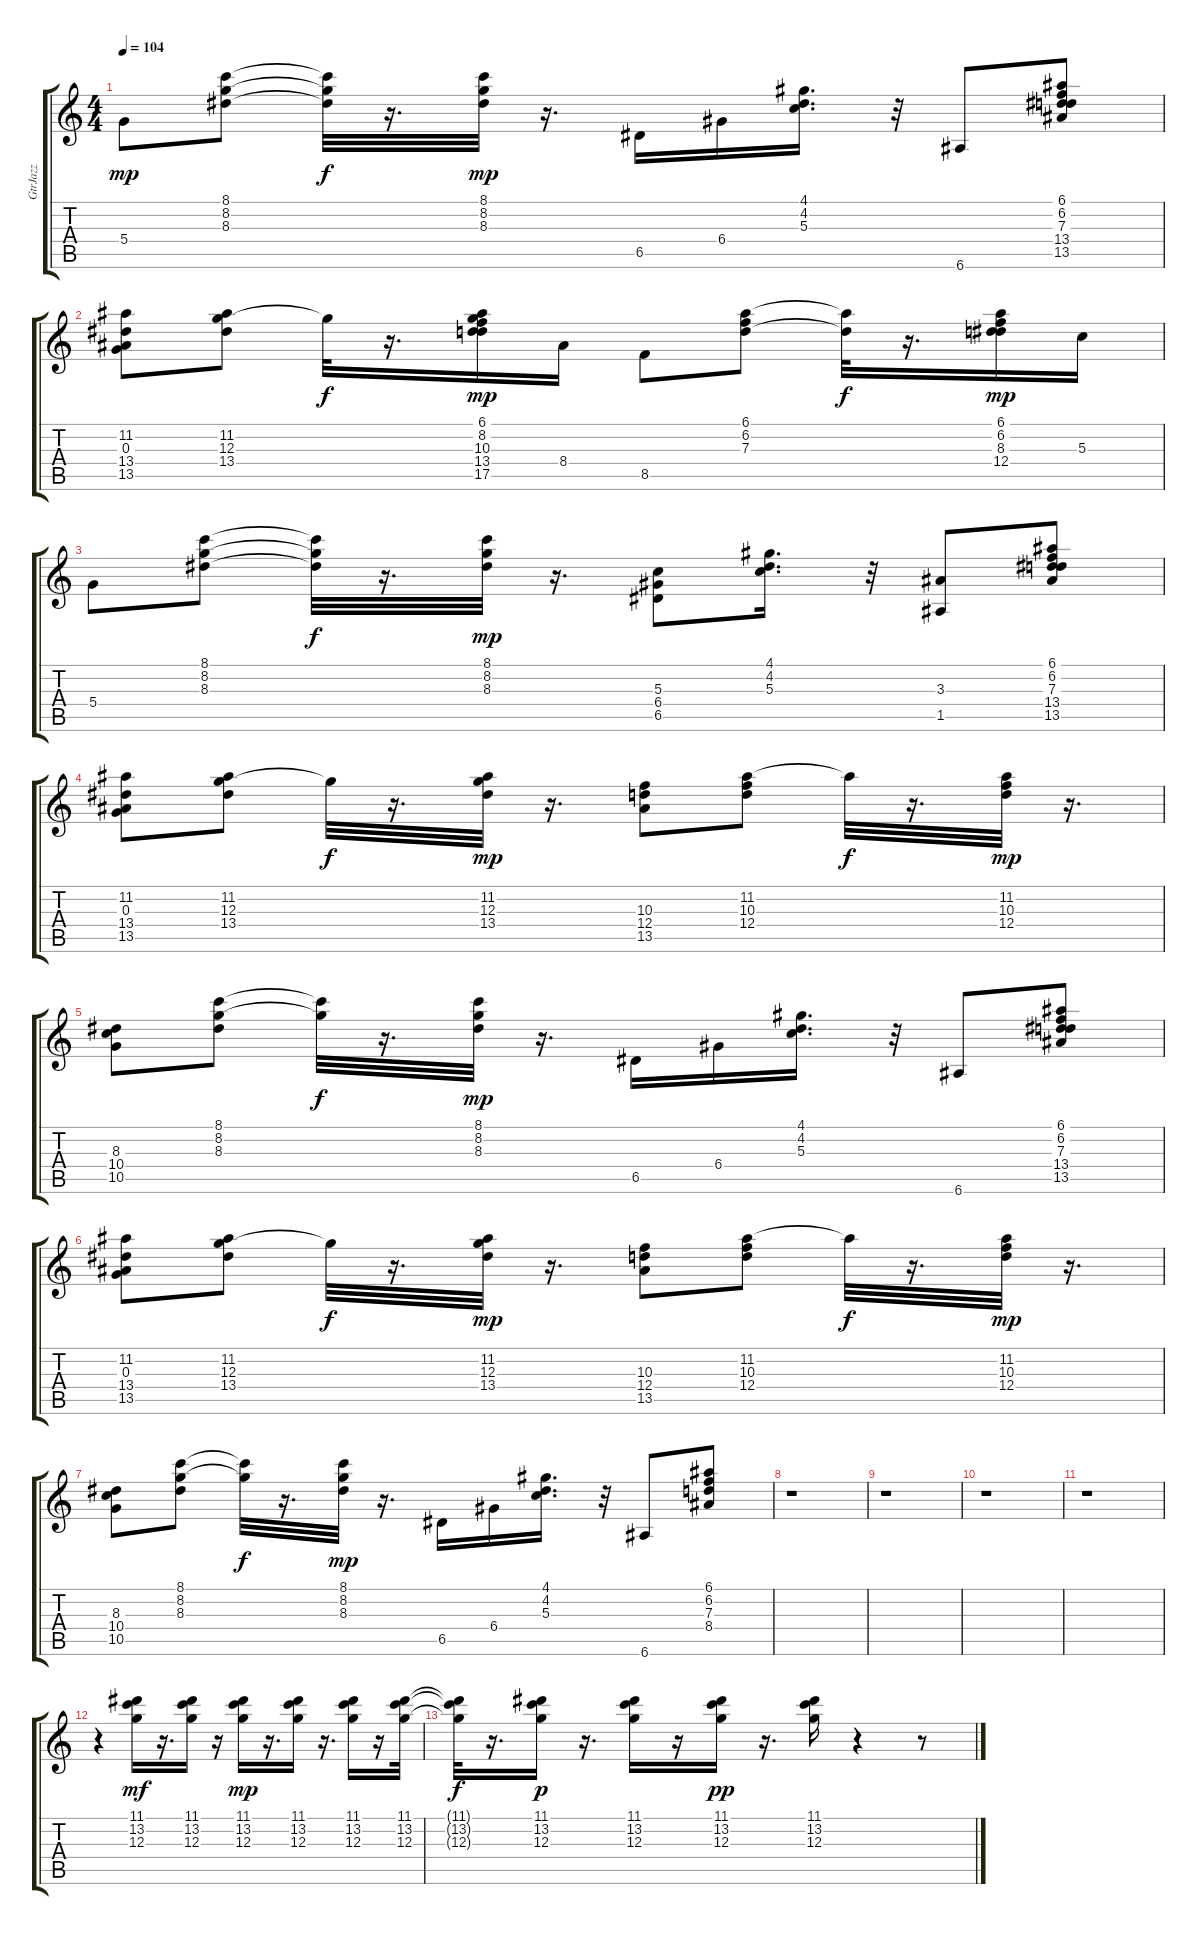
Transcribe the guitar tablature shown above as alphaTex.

\track ("GtrJazz          " "GtrJazz   ") {instrument electricguitarjazz}
\staff {score tabs}
\tuning (E4 B3 G3 D3 A2 E2) {hide}
\ts (4 4)
\tempo 104
\clef g2
\ks c
5.4.8{dy mp} (8.1 8.2 8.3).8 (8.1{t} 8.2{t} 8.3{t}).32{dy f} r.16{d} (8.1 8.2 8.3).32{dy mp} r.16{d} 6.5.16 6.4.16 (4.1 4.2 5.3).16{d} r.32 6.6.8 (6.1 6.2 7.3 13.4 13.5).8 |
(11.2 0.3 13.4 13.5).8 (11.2 12.3 13.4).8 12.3{t}.32{dy f} r.16{d} (6.1 8.2 10.3 13.4 17.5).16{dy mp} 8.4.16 8.5.8 (6.1 6.2 7.3).8 (6.1{t} 7.3{t}).32{dy f} r.16{d} (6.1 6.2 8.3 12.4).16{dy mp} 5.3.16 |
5.4.8 (8.1 8.2 8.3).8 (8.1{t} 8.2{t} 8.3{t}).32{dy f} r.16{d} (8.1 8.2 8.3).32{dy mp} r.16{d} (5.3 6.4 6.5).8 (4.1 4.2 5.3).16{d} r.32 (3.3 1.5).8 (6.1 6.2 7.3 13.4 13.5).8 |
(11.2 0.3 13.4 13.5).8 (11.2 12.3 13.4).8 12.3{t}.32{dy f} r.16{d} (11.2 12.3 13.4).32{dy mp} r.16{d} (10.3 12.4 13.5).8 (11.2 10.3 12.4).8 11.2{t}.32{dy f} r.16{d} (11.2 10.3 12.4).32{dy mp} r.16{d} |
(8.3 10.4 10.5).8 (8.1 8.2 8.3).8 (8.1{t} 8.2{t}).32{dy f} r.16{d} (8.1 8.2 8.3).32{dy mp} r.16{d} 6.5.16 6.4.16 (4.1 4.2 5.3).16{d} r.32 6.6.8 (6.1 6.2 7.3 13.4 13.5).8 |
(11.2 0.3 13.4 13.5).8 (11.2 12.3 13.4).8 12.3{t}.32{dy f} r.16{d} (11.2 12.3 13.4).32{dy mp} r.16{d} (10.3 12.4 13.5).8 (11.2 10.3 12.4).8 11.2{t}.32{dy f} r.16{d} (11.2 10.3 12.4).32{dy mp} r.16{d} |
(8.3 10.4 10.5).8 (8.1 8.2 8.3).8 (8.1{t} 8.2{t}).32{dy f} r.16{d} (8.1 8.2 8.3).32{dy mp} r.16{d} 6.5.16 6.4.16 (4.1 4.2 5.3).16{d} r.32 6.6.8 (6.1 6.2 7.3 8.4).8 |
r.1 |
r.1 |
r.1 |
r.1 |
r.4 (11.1 13.2 12.3).16{dy mf} r.16{d} (11.1 13.2 12.3).16 r.16 (11.1 13.2 12.3).16{dy mp} r.16{d} (11.1 13.2 12.3).16 r.16{d} (11.1 13.2 12.3).16 r.16 (11.1 13.2 12.3).32 |
(11.1{t} 13.2{t} 12.3{t}).32{dy f} r.16{d} (11.1 13.2 12.3).16{dy p} r.16{d} (11.1 13.2 12.3).16 r.16 (11.1 13.2 12.3).16{dy pp} r.16{d} (11.1 13.2 12.3).16 r.4 r.8
